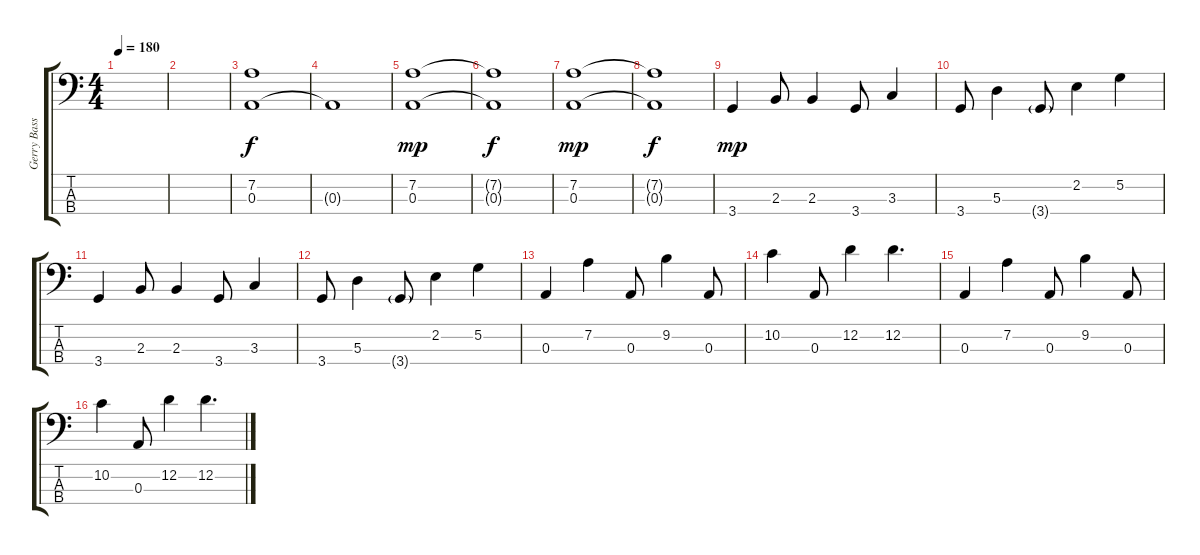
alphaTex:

\track ("Gerry Bass" "Gerry Bass") {instrument electricbassfinger}
\staff {score tabs}
\tuning (G2 D2 A1 E1) {hide}
\ts (4 4)
\tempo 180
\clef f4
\ks c
|
|
(7.2 0.3).1 |
0.3{t}.1{dy f} |
(7.2 0.3).1{dy mp} |
(7.2{t} 0.3{t}).1{dy f} |
(7.2 0.3).1{dy mp} |
(7.2{t} 0.3{t}).1{dy f} |
3.4.4{dy mp} 2.3.8 2.3.4 3.4.8 3.3.4 |
3.4.8 5.3.4 3.4{g}.8 2.2.4 5.2.4 |
3.4.4 2.3.8 2.3.4 3.4.8 3.3.4 |
3.4.8 5.3.4 3.4{g}.8 2.2.4 5.2.4 |
0.3.4 7.2.4 0.3.8 9.2.4 0.3.8 |
10.2.4 0.3.8 12.2.4 12.2.4{d} |
0.3.4 7.2.4 0.3.8 9.2.4 0.3.8 |
10.2.4 0.3.8 12.2.4 12.2.4{d}
